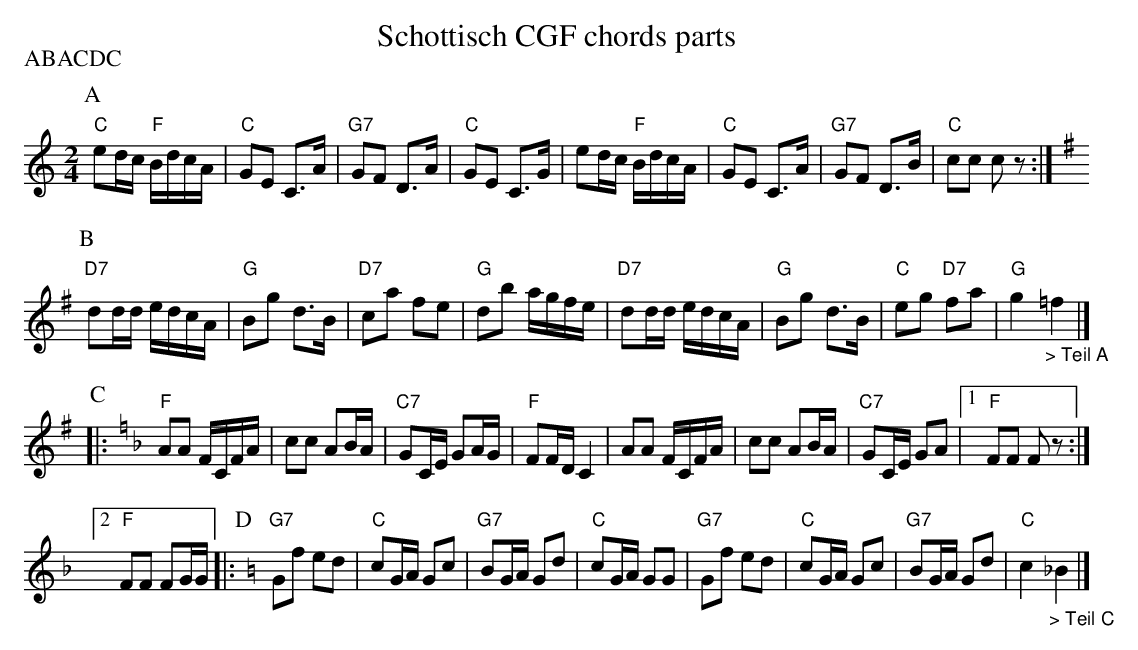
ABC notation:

X:1
T:Schottisch CGF chords parts
P:ABACDC  % Fine?
M:2/4
L:1/16
K:Cmaj%%MIDI gchordon
[P:A] "C"e2dc "F"BdcA | "C"G2E2 C3A | "G7"G2F2 D3A | "C"G2E2 C3G |\
e2dc "F"BdcA | "C"G2E2 C3A | "G7"G2F2 D3B | "C"c2c2 c2z2 :|
[P:B] [K:Gmaj] "D7"d2dd edcA | "G"B2g2 d3B | "D7"c2a2 f2e2 | "G"d2b2 agfe |\
"D7"d2dd edcA | "G"B2g2 d3B | "C"e2g2 "D7"f2a2 | "G"g4"_> Teil A"=f4 |]
[P:C] [K:Fmaj] |: "F"A2A2 FCFA | c2c2 A2BA | "C7"G2CE G2AG | "F"F2FD C4 |\
A2A2 FCFA | c2c2 A2BA | "C7"G2CE G2A2 |1 "F"F2F2 F2z2 :|2
"F"F2F2 F2GG |: [P:D] [K:Cmaj] "G7"G2f2 e2d2 | "C"c2GA G2c2 | "G7"B2GA G2d2 | "C"c2GA G2G2 |\
"G7"G2f2 e2d2 | "C"c2GA G2c2 | "G7"B2GA G2d2 | "C"c4"_> Teil C"_B4 |]
